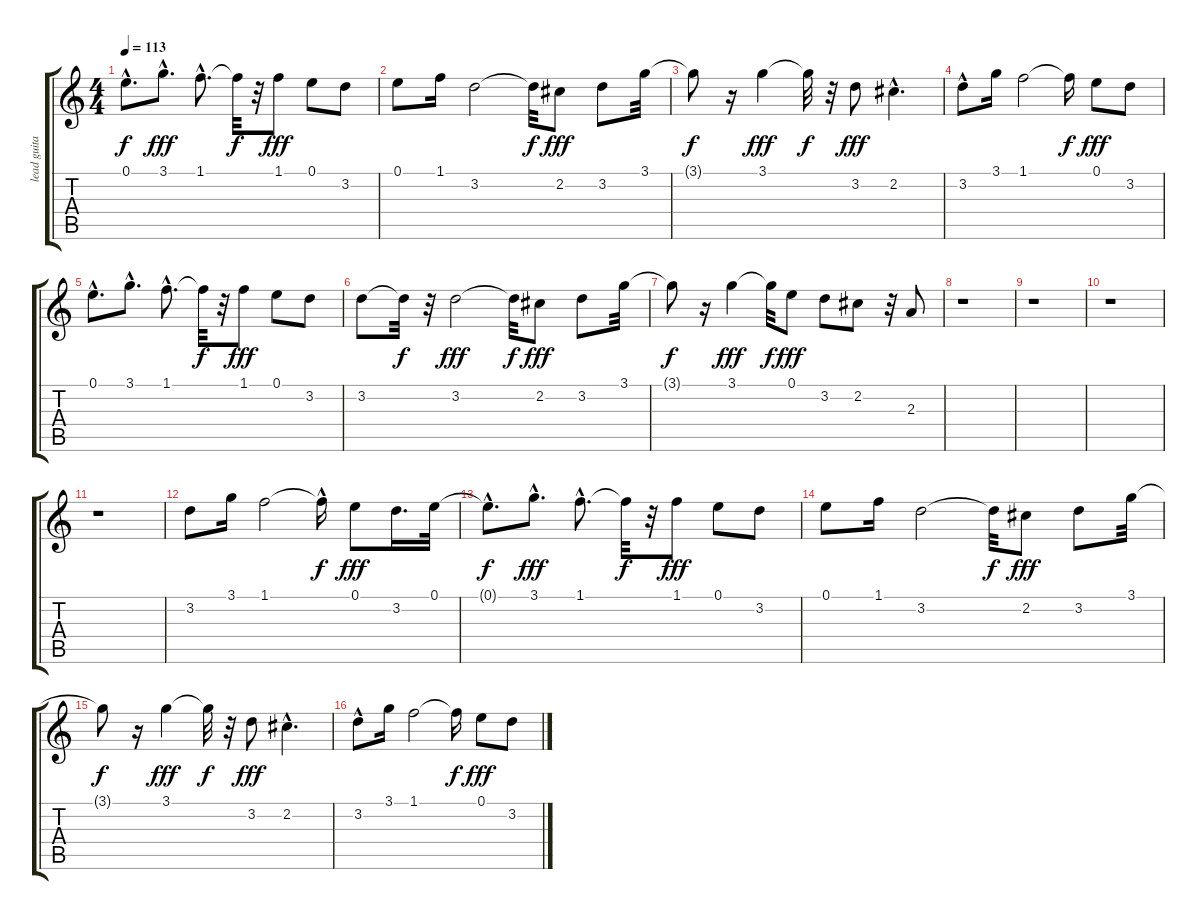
\track ("lead guitar3" "lead guita") {instrument distortionguitar}
\staff {score tabs}
\tuning (E4 B3 G3 D3 A2 E2) {hide}
\ts (4 4)
\tempo 113
\clef g2
\ks c
0.1{hac t}.8{d dy f} 3.1{hac}.8{d dy fff} 1.1{hac}.8{d} 1.1{t}.32{dy f} r.32 1.1.8{dy fff} 0.1.8 3.2.8 |
0.1.8 1.1.16 3.2.2 3.2{t}.32{dy f} 2.2.8{dy fff} 3.2.8 3.1.32 |
3.1{t}.8{dy f} r.16 3.1.4{dy fff} 3.1{t}.32{dy f} r.32 3.2.8{dy fff} 2.2{hac}.4{d} |
3.2{hac}.8 3.1.16 1.1.2 1.1{t}.16{dy f} 0.1.8{dy fff} 3.2.8 |
0.1{hac}.8{d} 3.1{hac}.8{d} 1.1{hac}.8{d} 1.1{t}.32{dy f} r.32 1.1.8{dy fff} 0.1.8 3.2.8 |
3.2.8 3.2{t}.32{dy f} r.32 3.2.2{dy fff} 3.2{t}.32{dy f} 2.2.8{dy fff} 3.2.8 3.1.32 |
3.1{t}.8{dy f} r.16 3.1.4{dy fff} 3.1{t}.32{dy f} 0.1.8{dy fff} 3.2.8 2.2.8 r.32 2.3.8 |
r.1 |
r.1 |
r.1 |
r.1 |
3.2.8 3.1.16 1.1.2 1.1{hac t}.16{dy f} 0.1.8{dy fff} 3.2.16{d} 0.1.32 |
0.1{hac t}.8{d dy f} 3.1{hac}.8{d dy fff} 1.1{hac}.8{d} 1.1{t}.32{dy f} r.32 1.1.8{dy fff} 0.1.8 3.2.8 |
0.1.8 1.1.16 3.2.2 3.2{t}.32{dy f} 2.2.8{dy fff} 3.2.8 3.1.32 |
3.1{t}.8{dy f} r.16 3.1.4{dy fff} 3.1{t}.32{dy f} r.32 3.2.8{dy fff} 2.2{hac}.4{d} |
3.2{hac}.8 3.1.16 1.1.2 1.1{t}.16{dy f} 0.1.8{dy fff} 3.2.8
